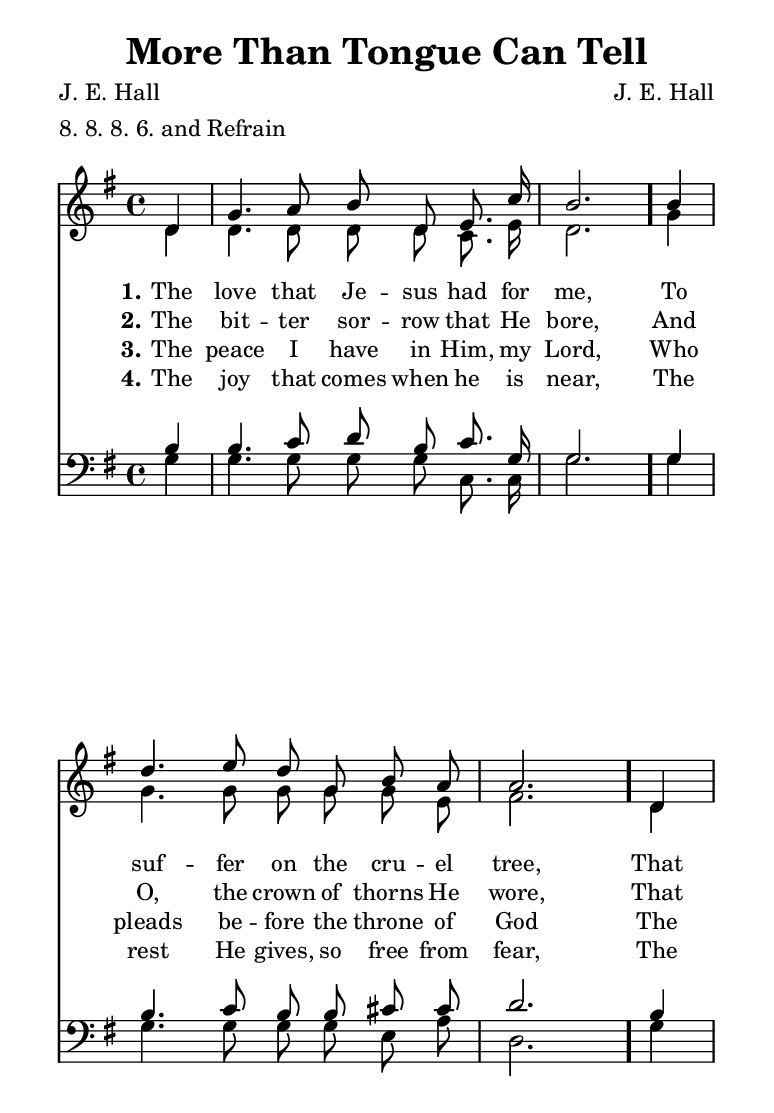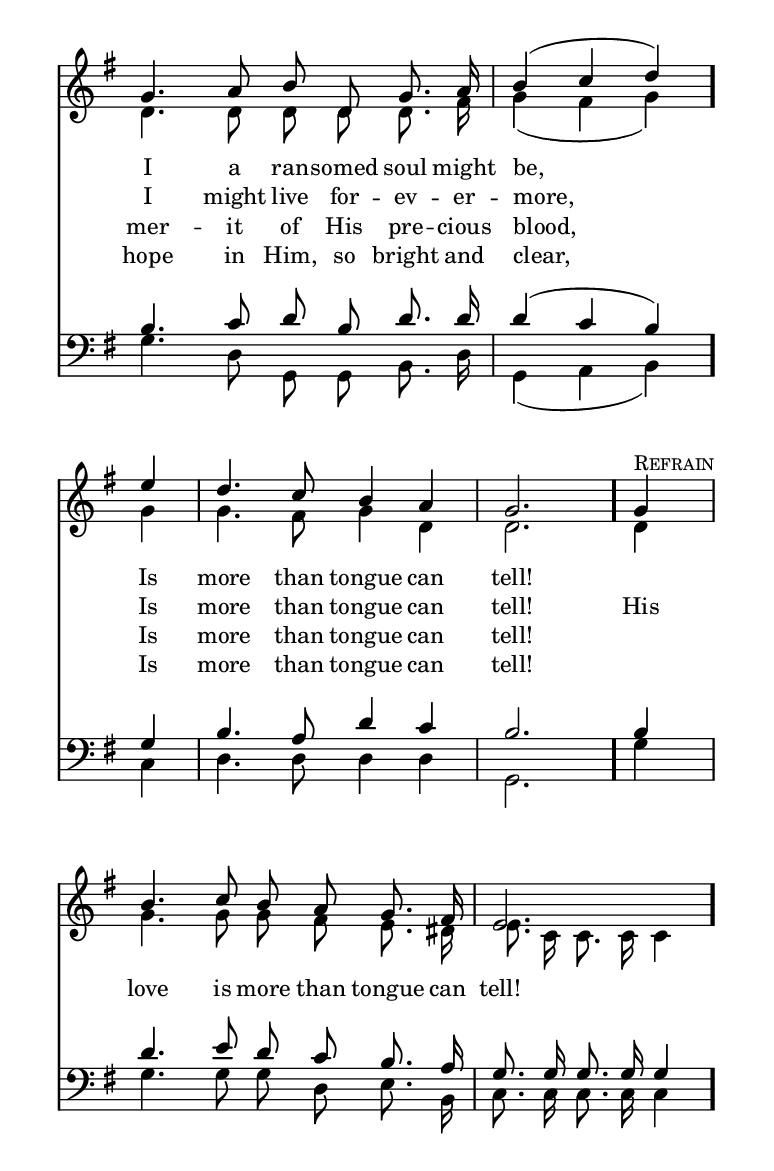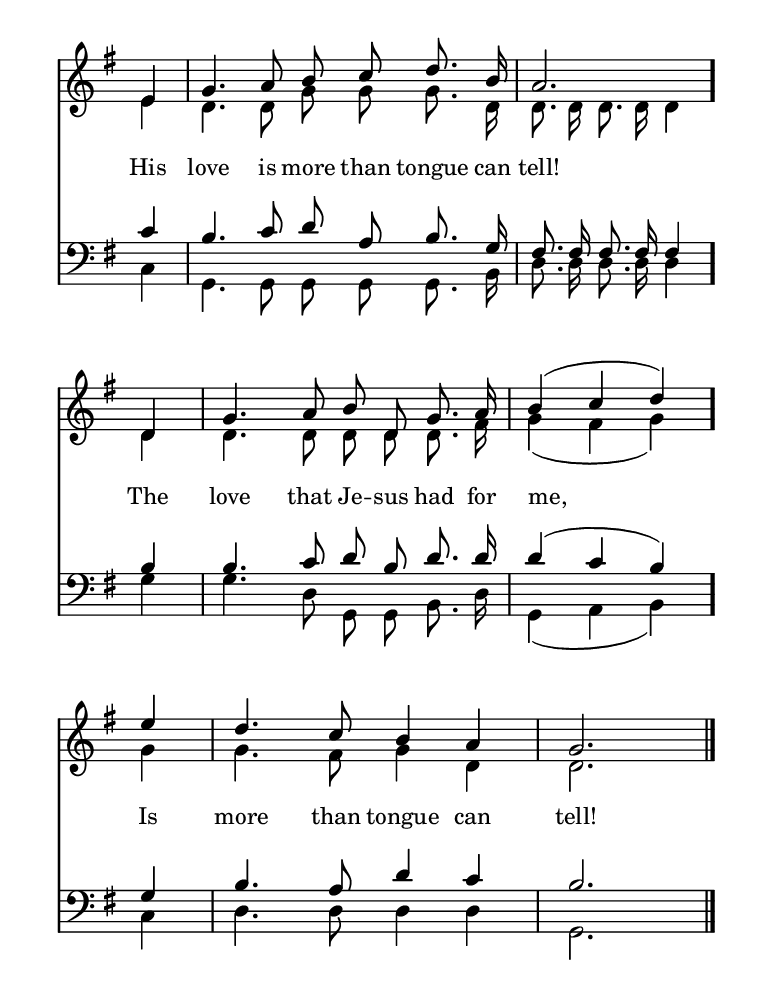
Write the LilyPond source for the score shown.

\include "common/global.ily"
\paper {
  \include "common/paper.ily"
}

\header{
  hymnnumber = "241"
  title = "More Than Tongue Can Tell"
  tunename = ""
  meter = "8. 8. 8. 6. and Refrain"
  poet = "J. E. Hall"
  composer = "J. E. Hall"
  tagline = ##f
}

global = {
  \include "common/overrides.ily"
  \override Staff.TimeSignature.style = #'()
  \time 4/4
  \override Score.MetronomeMark.transparent = ##t % hide all fermata changes too
  \tempo 4=90
  \key g \major
  \partial 4
  \autoBeamOff
}

patternA = { c4 | c4. c8 c c c8. c16 | c2. }
patternE = { c4 | c4. c8 c c c8. c16 | c8. c16 c8. c16 c4 }
patternB = { c4 | c4. c8 c c c c | c2. }
patternC = { c4 | c4. c8 c c c8. c16 | c4( c c) }
patternD = { c4 | c4. c8 c4 c | c2. }

notesSoprano = {
\global
\relative c' {

  d4 | g4. a8 b d, e8. c'16 | b2.
  b4 | d4. e8 d g, b a | a2.
  d,4 | g4. a8 b d, g8. a16 | b4( c d)
  e4 | d4. c8 b4 a | g2.

  << s^\markup { \small \caps "Refrain" }
  \changePitch \patternA { g | b c b a g fis | e } >>
  \changePitch \patternA { e | g a b c d b | a }
  d,4 | g4. a8 b d, g8. a16 | b4( c d)
  e4 | d4. c8 b4 a | g2.

  \bar "|."

}
}

notesAlto = {
\global
\relative e' {

  \changePitch \patternA { d | d d d d c e | d }
  \changePitch \patternB { g | g g g g g e | fis }
  \changePitch \patternC { d | d d d d d fis | g( fis g) }
  \changePitch \patternD { g | g fis g d | d }

  \changePitch \patternE { d | g g g fis e dis | e c c c c }
  \changePitch \patternE { e | d d g g g d | d d d d d }
  \changePitch \patternC { d | d d d d d fis | g( fis g) }
  \changePitch \patternD { g | g fis g d | d }

}
}

notesTenor = {
\global
\relative a {

  \changePitch \patternA { b | b c d b c g | g }
  \changePitch \patternB { g | b c b b cis cis | d }
  \changePitch \patternC { b | b c d b d d | d c b }
  \changePitch \patternD { g | b a d c | b }

  \changePitch \patternE { b d e d c b a | g g g g g }
  \changePitch \patternE { c | b c d a b g | fis fis fis fis fis }
  \changePitch \patternC { b | b c d b d d | d c b }
  \changePitch \patternD { g | b a d c | b }

}
}

notesBass = {
\global
\relative f {

  \changePitch \patternA { g | g g g g c, c | g' }
  \changePitch \patternB { g | g g g g e a | d, }
  \changePitch \patternC { g | g d g, g b d | g, a b }
  \changePitch \patternD { c | d d d d | g, }

  \changePitch \patternE { g' | g g g d e b | c c c c c }
  \changePitch \patternE { c | g g g g g b | d d d d d }
  \changePitch \patternC { g | g d g, g b d | g, a b }
  \changePitch \patternD { c | d d d d | g, }

}
}

Refrain = \lyricmode {

His love is more than tongue can tell! \bar "."
His love is more than tongue can tell! \bar "."
The love that Je -- sus had for me,__ \bar "."
Is more than tongue can tell! \bar "."

}

wordsA = \lyricmode {
\set stanza = "1."

The love that Je -- sus had for me, \bar "."
To suf -- fer on the cru -- el tree, \bar "."
That I a ran -- somed soul might be,__ \bar "."
Is more than tongue can tell! \bar "."

}

wordsB = \lyricmode {
\set stanza = "2."

The bit -- ter sor -- row that He bore,
And O, the crown of thorns He wore,
That I might live for -- ev -- er -- more,__
Is more than tongue can tell!

\Refrain

}

wordsC = \lyricmode {
\set stanza = "3."

The peace I have in Him, my Lord,
Who pleads be -- fore the throne of God
The mer -- it of His pre -- cious blood,__
Is more than tongue can tell!

}

wordsD = \lyricmode {
\set stanza = "4."

The joy that comes when he is near,
The rest He gives, so free from fear,
The hope in Him, so bright and clear,__
Is more than tongue can tell!

}

\score {
  \context ChoirStaff <<
    \context Staff = upper <<
      \set ChoirStaff.systemStartDelimiter = #'SystemStartBar
      \context Voice  = sopranos { \voiceOne << \notesSoprano >> }
      \context Voice  = altos { \voiceTwo << \notesAlto >> }
      \context Lyrics = one   \lyricsto sopranos \wordsA
      \context Lyrics = two   \lyricsto sopranos \wordsB
      \context Lyrics = three \lyricsto sopranos \wordsC
      \context Lyrics = four  \lyricsto sopranos \wordsD
    >>
    \context Staff = men <<
      \clef bass
      \context Voice  = tenors { \voiceOne << \notesTenor >> }
      \context Voice  = basses { \voiceTwo << \notesBass >> }
    >>
  >>
  \layout {
    \include "common/layout.ily"
  }
  \midi{
    \include "common/midi.ily"
  }
}

\version "2.18.2"  % necessary for upgrading to future LilyPond versions.

% vi:set et ts=2 sw=2 ai nocindent syntax=lilypond:
